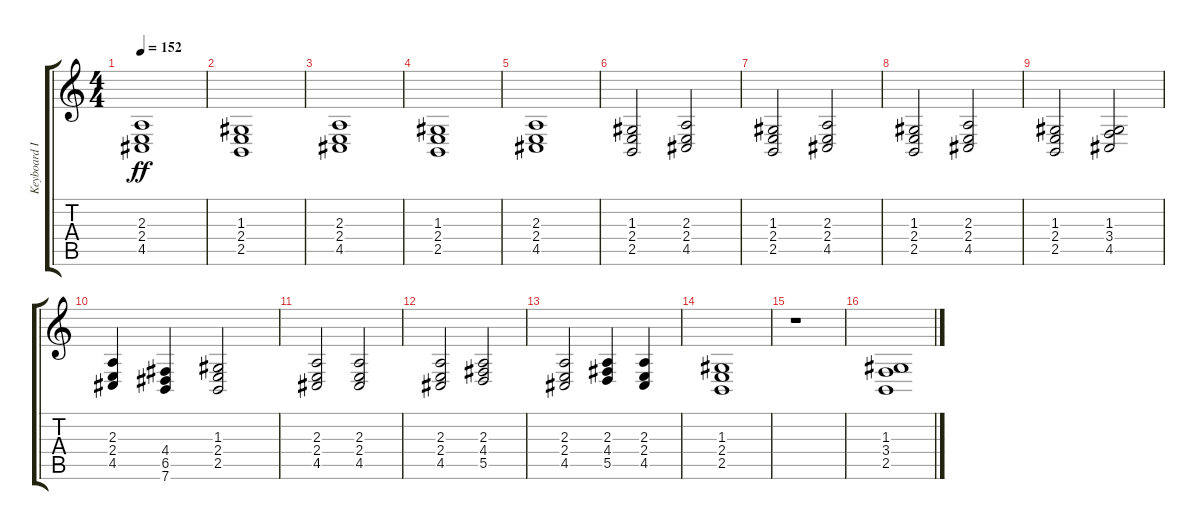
\track ("Keyboard II" "Keyboard I") {instrument stringensemble1}
\staff {score tabs}
\tuning (E4 B3 G3 D3 A2 E2) {hide}
\ts (4 4)
\tempo 152
\clef g2
\ks c
(2.3 2.4 4.5).1{dy ff} |
(1.3 2.4 2.5).1 |
(2.3 2.4 4.5).1 |
(1.3 2.4 2.5).1 |
(2.3 2.4 4.5).1 |
(1.3 2.4 2.5).2 (2.3 2.4 4.5).2 |
(1.3 2.4 2.5).2 (2.3 2.4 4.5).2 |
(1.3 2.4 2.5).2 (2.3 2.4 4.5).2 |
(1.3 2.4 2.5).2 (1.3 3.4 4.5).2 |
(2.3 2.4 4.5).4 (4.4 6.5 7.6).4 (1.3 2.4 2.5).2 |
(2.3 2.4 4.5).2 (2.3 2.4 4.5).2 |
(2.3 2.4 4.5).2 (2.3 4.4 5.5).2 |
(2.3 2.4 4.5).2 (2.3 4.4 5.5).4 (2.3 2.4 4.5).4 |
(1.3 2.4 2.5).1 |
r.1 |
(1.3 3.4 2.5).1
